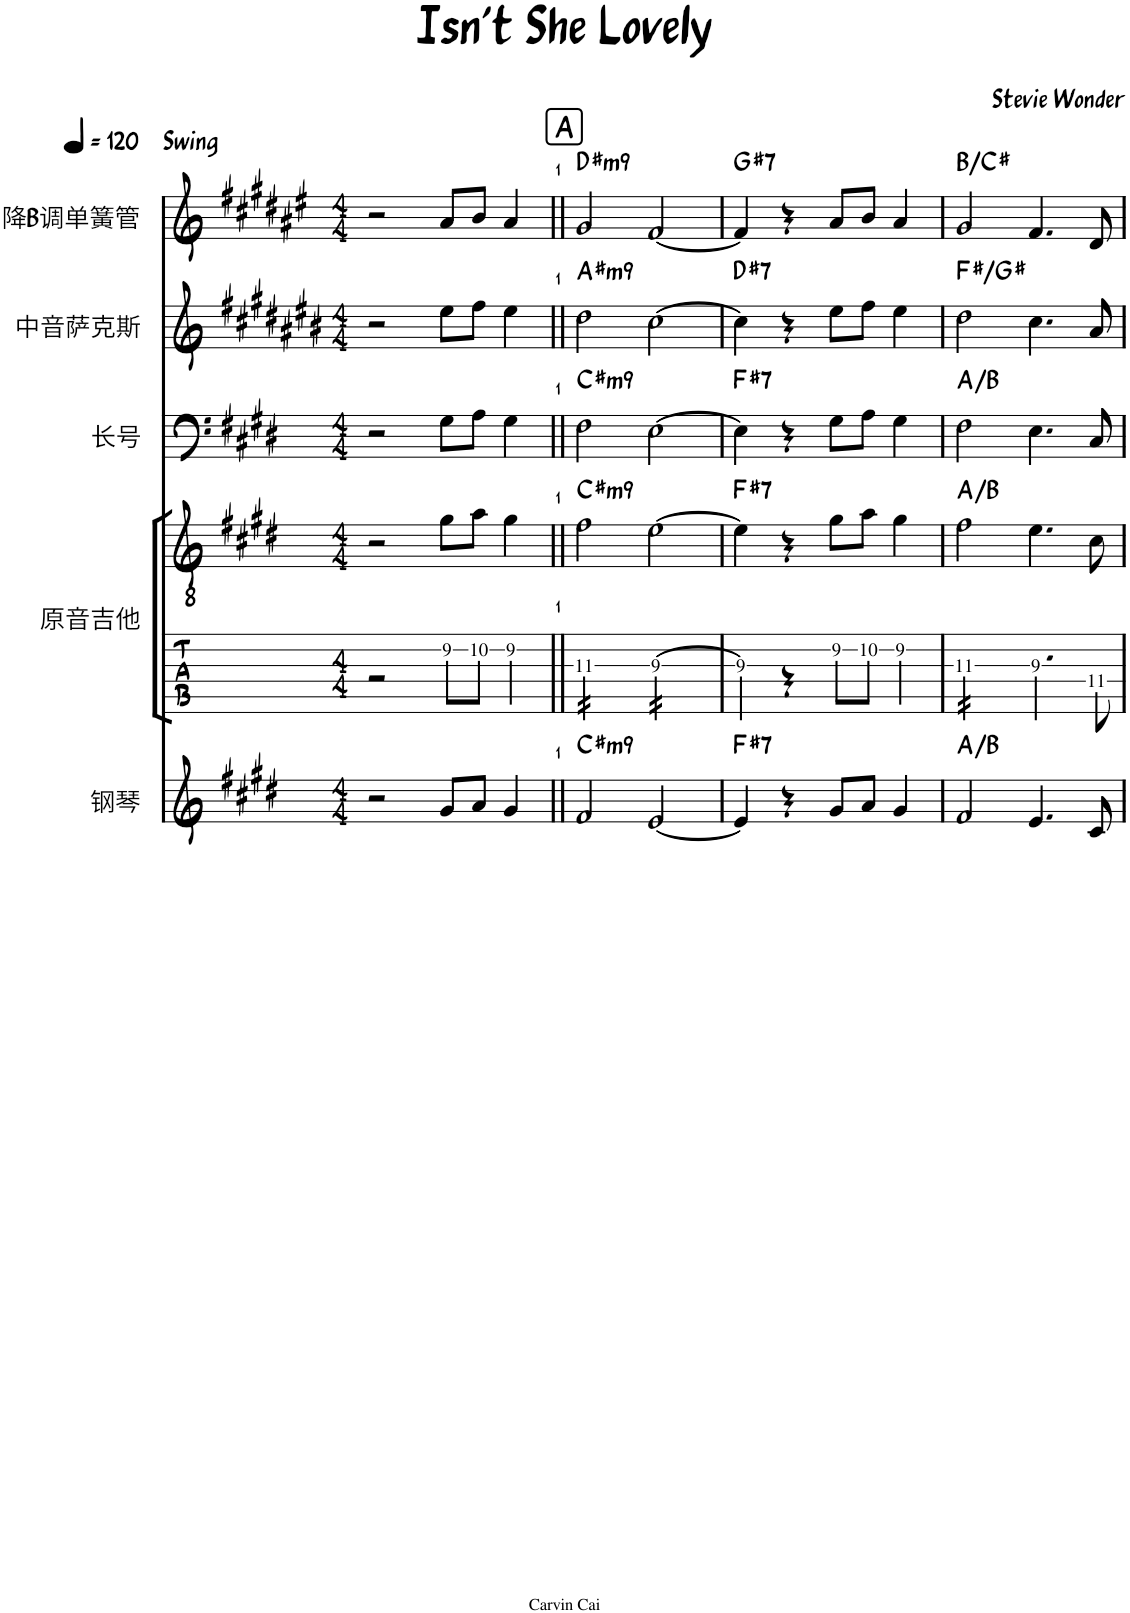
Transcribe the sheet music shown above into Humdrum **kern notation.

**kern	**harte	**kern	**kern	**harte	**kern	**harte	**kern	**harte	**kern	**harte
*part5	*part5	*part4	*part4	*part4	*part3	*part3	*part2	*part2	*part1	*part1
*staff6	*	*staff5	*staff4	*	*staff3	*	*staff2	*	*staff1	*
*I"钢琴	*	*I"原音吉他	*	*	*I"长号	*	*I"中音萨克斯	*	*I"降B调单簧管	*
*	*	*stria6	*	*	*	*	*	*	*	*
*clefG2	*	*	*clefGv2	*	*clefF4	*	*clefG2	*	*clefG2	*
*	*	*	*	*	*	*	*Trd5c9	*	*Trd1c2	*
*k[f#c#g#d#]	*	*k[f#c#g#d#]	*k[f#c#g#d#]	*	*k[f#c#g#d#]	*	*k[f#c#g#d#a#e#b#]	*	*k[f#c#g#d#a#e#]	*
*M4/4	*	*M4/4	*M4/4	*	*M4/4	*	*M4/4	*	*M4/4	*
*MM120	*	*MM120	*MM120	*	*MM120	*	*MM120	*	*MM120	*
=	=	=	=	=	=	=	=	=	=	=
!	!	!	!	!	!	!	!	!	!LO:TX:a:B:t=Swing	!
2r	.	2r	2r	.	2r	.	2r	.	2r	.
8g#/L	.	8g#\L	8g#\L	.	8G#\L	.	8ee#\L	.	8a#/L	.
8a/J	.	8a\J	8a\J	.	8A\J	.	8ff#\J	.	8b/J	.
4g#/	.	4g#\	4g#\	.	4G#\	.	4ee#\	.	4a#/	.
!!LO:REH:place=s1:a:B:cj:fs=14:t=A
=1||	=1||	=1||	=1||	=1||	=1||	=1||	=1||	=1||	=1||	=1||
!	!LO:H:kt=m9	!	!	!LO:H:kt=m9	!	!LO:H:kt=m9	!	!LO:H:kt=m9	!	!LO:H:kt=m9
2f#/	C#:min9	2f#\	2f#\	C#:min9	2F#\	C#:min9	2dd#\	A#:min9	2g#/	D#:min9
[2e/	.	[2e\	[2e\	.	[2E\	.	[2cc#\	.	[2f#/	.
=2	=2	=2	=2	=2	=2	=2	=2	=2	=2	=2
!	!LO:H:kt=7	!	!	!LO:H:kt=7	!	!LO:H:kt=7	!	!LO:H:kt=7	!	!LO:H:kt=7
4e/]	F#:7	4e\]	4e\]	F#:7	4E\]	F#:7	4cc#\]	D#:7	4f#/]	G#:7
4r	.	4r	4r	.	4r	.	4r	.	4r	.
8g#/L	.	8g#\L	8g#\L	.	8G#\L	.	8ee#\L	.	8a#/L	.
8a/J	.	8a\J	8a\J	.	8A\J	.	8ff#\J	.	8b/J	.
4g#/	.	4g#\	4g#\	.	4G#\	.	4ee#\	.	4a#/	.
=3	=3	=3	=3	=3	=3	=3	=3	=3	=3	=3
2f#/	A:maj/2	2f#\	2f#\	A:maj/2	2F#\	A:maj/2	2dd#\	F#:maj/2	2g#/	B:maj/2
4.e/	.	4.e\	4.e\	.	4.E\	.	4.cc#\	.	4.f#/	.
8c#/	.	8c#\	8c#\	.	8C#/	.	8a#/	.	8d#/	.
=	=	=	=	=	=	=	=	=	=	=
*-	*-	*-	*-	*-	*-	*-	*-	*-	*-	*-
